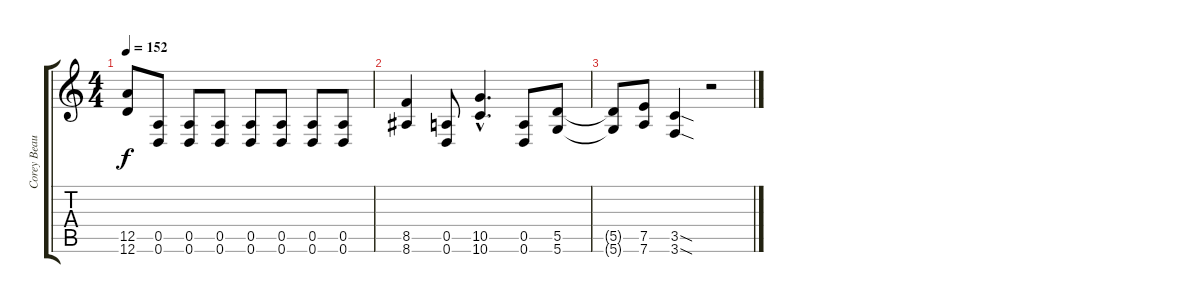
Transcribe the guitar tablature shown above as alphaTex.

\track ("Corey Beaulieu" "Corey Beau") {instrument overdrivenguitar}
\staff {score tabs}
\tuning (E4 B3 G3 D3 A2 D2) {hide}
\ts (4 4)
\tempo 152
\clef g2
\ks c
(12.5{t} 12.6{t}).8{dy f} (0.5 0.6).8 (0.5 0.6).8 (0.5 0.6).8 (0.5 0.6).8 (0.5 0.6).8 (0.5 0.6).8 (0.5 0.6).8 |
(8.5 8.6).4 (0.5 0.6).8 (10.5{hac} 10.6{hac}).4{d} (0.5 0.6).8 (5.5 5.6).8 |
(5.5{t} 5.6{t}).8 (7.5 7.6).8 (3.5{sod} 3.6{sod}).4 r.2
